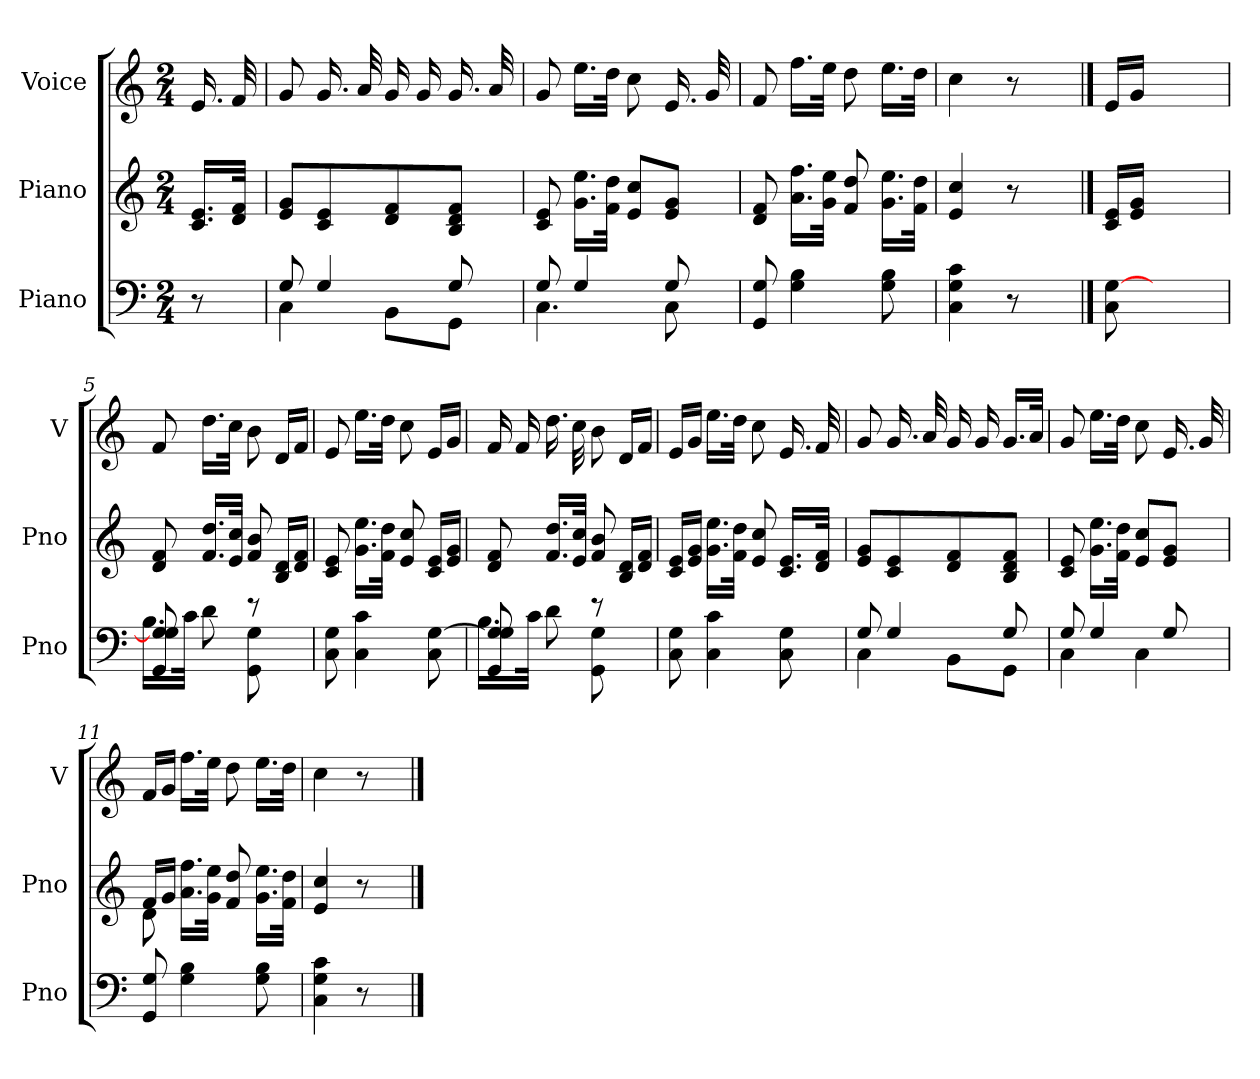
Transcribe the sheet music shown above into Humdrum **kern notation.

**kern	**kern	**kern
*part3	*part2	*part1
*staff3	*staff2	*staff1
*I"Piano	*I"Piano	*I"Voice
*I'Pno	*I'Pno	*I'V
*clefF4	*clefG2	*clefG2
*k[]	*k[]	*k[]
*M2/4	*M2/4	*M2/4
*MM82	*MM82	*MM82
=	=	=
8r	16.c/ 16.e/LL	16.e/
.	32d/ 32f/JJk	32f/
=1	=1	=1
*^	*	*
8G/	4C\	8e/ 8g/L	8g/
4G/	.	8c/ 8e/	16.g/
.	.	.	32a/
.	8BB\L	8d/ 8f/	16g/
.	.	.	16g/
8G/	8GG\J	8B/ 8d/ 8f/J	16.g/
.	.	.	32a/
=2	=2	=2	=2
8G/	4.C\	8c/ 8e/	8g/
4G/	.	16.g\ 16.ee\LL	16.ee\LL
.	.	32f\ 32dd\JJk	32dd\JJk
.	.	8e/ 8cc/L	8cc\
8G/	8C\	8e/ 8g/J	16.e/
.	.	.	32g/
*v	*v	*	*
=3	=3	=3
8GG/ 8G/	8d/ 8f/	8f/
4G\ 4B\	16.a\ 16.ff\LL	16.ff\LL
.	32g\ 32ee\JJk	32ee\JJk
.	8f/ 8dd/	8dd\
8G\ 8B\	16.g\ 16.ee\LL	16.ee\LL
.	32f\ 32dd\JJk	32dd\JJk
=4	=4	=4
4C\ 4G\ 4c\	4e/ 4cc/	4cc\
8r	8r	8r
8ryy	8ryy	8ryy
==	==	==
8C\ [8G\	16c/ 16e/LL	16e/LL
.	16e/ 16g/JJ	16g/JJ
4.ryy	4.ryy	4.ryy
!!LO:LB:g=z
=5	=5	=5
*^	*	*
8GG/ 8G/] 8G/	16.B\LL	8d/ 8f/	8f/
.	32c\JJk	.	.
8ryy	8d\	16.f/ 16.dd/LL	16.dd\LL
.	.	32e/ 32cc/JJk	32cc\JJk
8r	8GG\ 8G\	8f/ 8b/	8b\
8ryy	8ryy	16B/ 16d/LL	16d/LL
.	.	16d/ 16f/JJ	16f/JJ
*v	*v	*	*
=6	=6	=6
8C\ 8G\	8c/ 8e/	8e/
4C\ 4c\	16.g\ 16.ee\LL	16.ee\LL
.	32f\ 32dd\JJk	32dd\JJk
.	8e/ 8cc/	8cc\
8C\ [8G\	16c/ 16e/LL	16e/LL
.	16e/ 16g/JJ	16g/JJ
=7	=7	=7
*^	*	*
8GG/ 8G/] 8G/	16.B\LL	8d/ 8f/	16f/
.	.	.	16f/
.	32c\JJk	.	.
8ryy	8d\	16.f/ 16.dd/LL	16.dd\
.	.	32e/ 32cc/JJk	32cc\
8r	8GG\ 8G\	8f/ 8b/	8b\
8ryy	8ryy	16B/ 16d/LL	16d/LL
.	.	16d/ 16f/JJ	16f/JJ
*v	*v	*	*
=8	=8	=8
8C\ 8G\	16c/ 16e/LL	16e/LL
.	16e/ 16g/JJ	16g/JJ
4C\ 4c\	16.g\ 16.ee\LL	16.ee\LL
.	32f\ 32dd\JJk	32dd\JJk
.	8e/ 8cc/	8cc\
8C\ 8G\	16.c/ 16.e/LL	16.e/
.	32d/ 32f/JJk	32f/
!!LO:LB:g=z
=9	=9	=9
*^	*	*
8G/	4C\	8e/ 8g/L	8g/
4G/	.	8c/ 8e/	16.g/
.	.	.	32a/
.	8BB\L	8d/ 8f/	16g/
.	.	.	16g/
8G/	8GG\J	8B/ 8d/ 8f/J	16.g/LL
.	.	.	32a/JJk
=10	=10	=10	=10
8G/	4C\	8c/ 8e/	8g/
4G/	.	16.g\ 16.ee\LL	16.ee\LL
.	.	32f\ 32dd\JJk	32dd\JJk
.	4C\	8e/ 8cc/L	8cc\
8G/	.	8e/ 8g/J	16.e/
.	.	.	32g/
*v	*v	*	*
=11	=11	=11
*	*^	*
8GG/ 8G/	16f/LL	8d\	16f/LL
.	16g/JJ	.	16g/JJ
4G\ 4B\	16.a\ 16.ff\LL	4.ryy	16.ff\LL
.	32g\ 32ee\JJk	.	32ee\JJk
.	8f/ 8dd/	.	8dd\
8G\ 8B\	16.g\ 16.ee\LL	.	16.ee\LL
.	32f\ 32dd\JJk	.	32dd\JJk
*	*v	*v	*
=12	=12	=12
4C\ 4G\ 4c\	4e/ 4cc/	4cc\
8r	8r	8r
8ryy	8ryy	8ryy
==	==	==
*-	*-	*-
